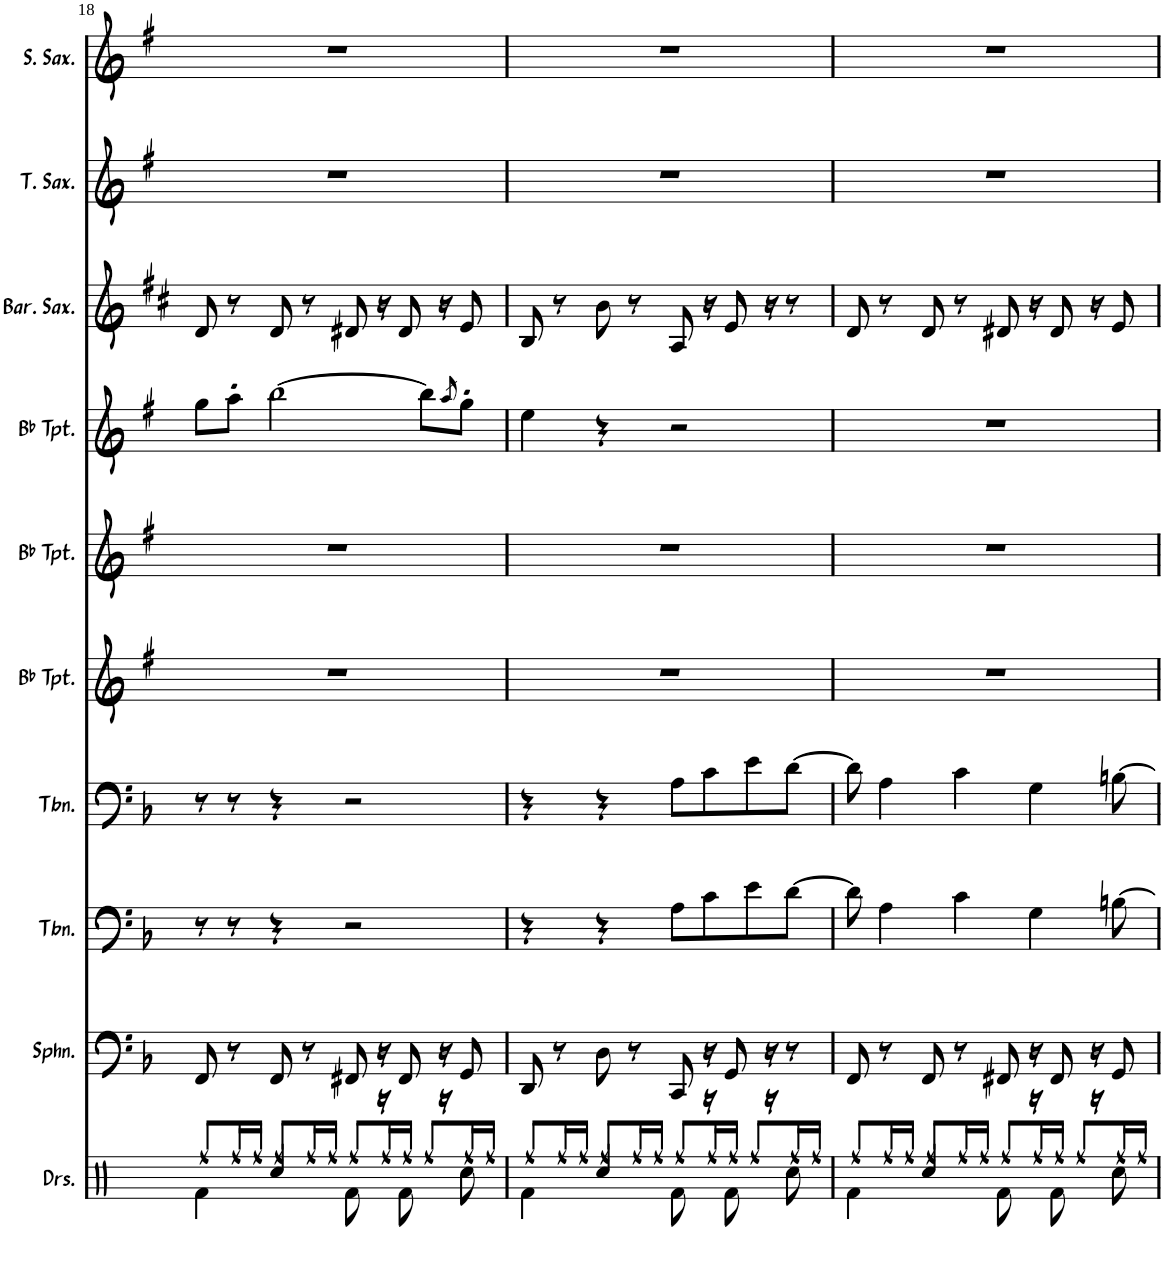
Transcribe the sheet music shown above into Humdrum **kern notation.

**kern	**kern	**kern	**kern	**kern	**kern	**kern	**kern	**kern	**kern
*part10	*part9	*part8	*part7	*part6	*part5	*part4	*part3	*part2	*part1
*staff10	*staff9	*staff8	*staff7	*staff6	*staff5	*staff4	*staff3	*staff2	*staff1
*I"Drumset	*I"Sousaphone	*I"Trombone	*I"Trombone	*I"Bb Trumpet	*I"Bb Trumpet	*I"Bb Trumpet	*I"Baritone Saxophone	*I"Tenor Saxophone	*I"Soprano Saxophone
*I'Drs.	*I'Sphn.	*I'Tbn.	*I'Tbn.	*I'Bb Tpt.	*I'Bb Tpt.	*I'Bb Tpt.	*I'Bar. Sax.	*I'T. Sax.	*I'S. Sax.
!!LO:PB:g=z
*clefX	*clefF4	*clefF4	*clefF4	*clefG2	*clefG2	*clefG2	*clefG2	*clefG2	*clefG2
*	*	*	*	*Trd1c2	*Trd1c2	*Trd1c2	*Trd12c21	*Trd8c14	*Trd1c2
*k[b-]	*k[b-]	*k[b-]	*k[b-]	*k[f#]	*k[f#]	*k[f#]	*k[f#c#]	*k[f#]	*k[f#]
*F:	*F:	*F:	*F:	*G:	*G:	*G:	*D:	*G:	*G:
*M4/4	*M4/4	*M4/4	*M4/4	*M4/4	*M4/4	*M4/4	*M4/4	*M4/4	*M4/4
=18	=18	=18	=18	=18	=18	=18	=18	=18	=18
*^	*	*	*	*	*	*	*	*	*
4Rf\	8Rff/L	8FF/	8r	8r	1r	1r	8gg\L	8d/	1r	1r
.	16Rff/L	8r	8r	8r	.	.	8aa'\J	8r	.	.
.	16Rff/JJ	.	.	.	.	.	.	.	.	.
4Rcc/	8Rff/L	8FF/	4r	4r	.	.	[2bb\	8d/	.	.
.	16Rff/L	8r	.	.	.	.	.	8r	.	.
.	16Rff/JJ	.	.	.	.	.	.	.	.	.
8Rf\	8Rff/L	8FF#X/	2r	2r	.	.	.	8d#X/	.	.
16r	16Rff/L	16r	.	.	.	.	.	16r	.	.
8Rf\	16Rff/JJ	8FF#/	.	.	.	.	.	8d#/	.	.
.	8Rff/L	.	.	.	.	.	8bb\L]	.	.	.
16r	.	16r	.	.	.	.	.	16r	.	.
.	.	.	.	.	.	.	8qaa/	.	.	.
8Rcc\	16Rff/L	8GG/	.	.	.	.	8gg'\J	8e/	.	.
.	16Rff/JJ	.	.	.	.	.	.	.	.	.
=19	=19	=19	=19	=19	=19	=19	=19	=19	=19	=19
4Rf\	8Rff/L	8DD/	4r	4r	1r	1r	4ee\	8B/	1r	1r
.	16Rff/L	8r	.	.	.	.	.	8r	.	.
.	16Rff/JJ	.	.	.	.	.	.	.	.	.
4Rcc/	8Rff/L	8D\	4r	4r	.	.	4r	8b\	.	.
.	16Rff/L	8r	.	.	.	.	.	8r	.	.
.	16Rff/JJ	.	.	.	.	.	.	.	.	.
8Rf\	8Rff/L	8CC/	8A\L	8A\L	.	.	2r	8A/	.	.
16r	16Rff/L	16r	8c\	8c\	.	.	.	16r	.	.
8Rf\	16Rff/JJ	8GG/	.	.	.	.	.	8e/	.	.
.	8Rff/L	.	8e\	8e\	.	.	.	.	.	.
16r	.	16r	.	.	.	.	.	16r	.	.
8Rcc\	16Rff/L	8r	[8d\J	[8d\J	.	.	.	8r	.	.
.	16Rff/JJ	.	.	.	.	.	.	.	.	.
=20	=20	=20	=20	=20	=20	=20	=20	=20	=20	=20
4Rf\	8Rff/L	8FF/	8d\]	8d\]	1r	1r	1r	8d/	1r	1r
.	16Rff/L	8r	4A\	4A\	.	.	.	8r	.	.
.	16Rff/JJ	.	.	.	.	.	.	.	.	.
4Rcc/	8Rff/L	8FF/	.	.	.	.	.	8d/	.	.
.	16Rff/L	8r	4c\	4c\	.	.	.	8r	.	.
.	16Rff/JJ	.	.	.	.	.	.	.	.	.
8Rf\	8Rff/L	8FF#X/	.	.	.	.	.	8d#X/	.	.
16r	16Rff/L	16r	4G\	4G\	.	.	.	16r	.	.
8Rf\	16Rff/JJ	8FF#/	.	.	.	.	.	8d#/	.	.
.	8Rff/L	.	.	.	.	.	.	.	.	.
16r	.	16r	.	.	.	.	.	16r	.	.
8Rcc\	16Rff/L	8GG/	[8Bn\	[8Bn\	.	.	.	8e/	.	.
.	16Rff/JJ	.	.	.	.	.	.	.	.	.
*v	*v	*	*	*	*	*	*	*	*	*
=	=	=	=	=	=	=	=	=	=
*-	*-	*-	*-	*-	*-	*-	*-	*-	*-
